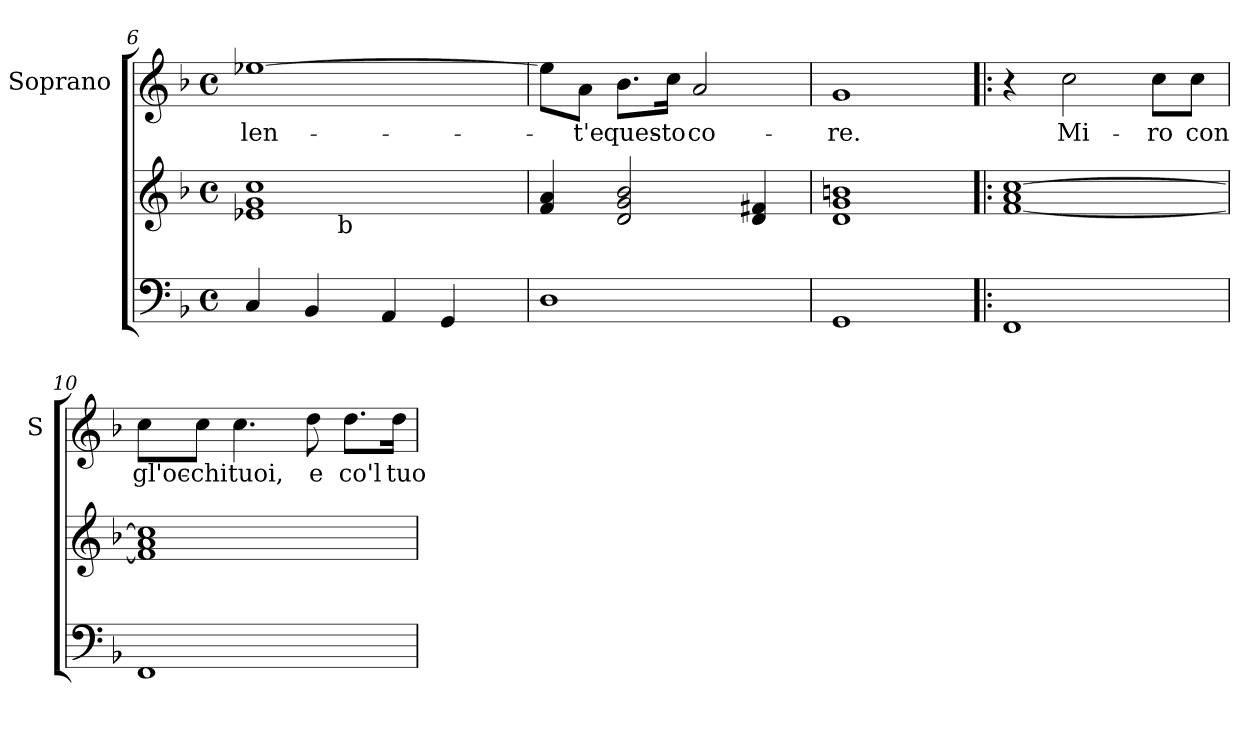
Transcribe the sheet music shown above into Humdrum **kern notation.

**kern	**kern	**kern	**text
*part2	*part2	*part1	*part1
*staff3	*staff2	*staff1	*staff1
*	*	*I"Soprano	*
*	*	*I'S	*
!!LO:LB:g=z
*clefF4	*clefG2	*clefG2	*
*k[b-]	*k[b-]	*k[b-]	*
*F:	*F:	*F:	*
*M4/4	*M4/4	*M4/4	*
*met(c)	*met(c)	*met(c)	*
=6	=6	=6	=6
*	*^	*	*
4C/	1e-X 1g 1cc	4ryy	[1ee-X	-len-
4BB-/	.	16.ryy	.	.
!	!	!LO:TX:b:t=b	!	!
.	.	2ryy	.	.
4AA/	.	.	.	.
4GG/	.	.	.	.
.	.	8ryy	.	.
.	.	32ryy	.	.
*	*v	*v	*	*
=7	=7	=7	=7
1D	4f/ 4a/	8ee-\L]	.
.	.	8a\J	-t'e
.	2d/ 2g/ 2b-/	8.b-\L	ques-
.	.	16cc\Jk	-to
.	.	2a/	co-
.	4d/ 4f#X/	.	.
=8	=8	=8	=8
1GG	1d 1g 1bn	1g	-re.
=9!|:	=9!|:	=9!|:	=9!|:
1FF	[1f 1a [1cc	4r	.
.	.	2cc\	Mi-
.	.	8cc\L	-ro
.	.	8cc\J	con
=10	=10	=10	=10
1FF	1f] 1a 1cc]	8cc\L	gl'oc-
.	.	8cc\J	-chi
.	.	4.cc\	tuoi,
.	.	8dd\	e
.	.	8.dd\L	co'l
.	.	16dd\Jk	tuo
=	=	=	=
*-	*-	*-	*-
